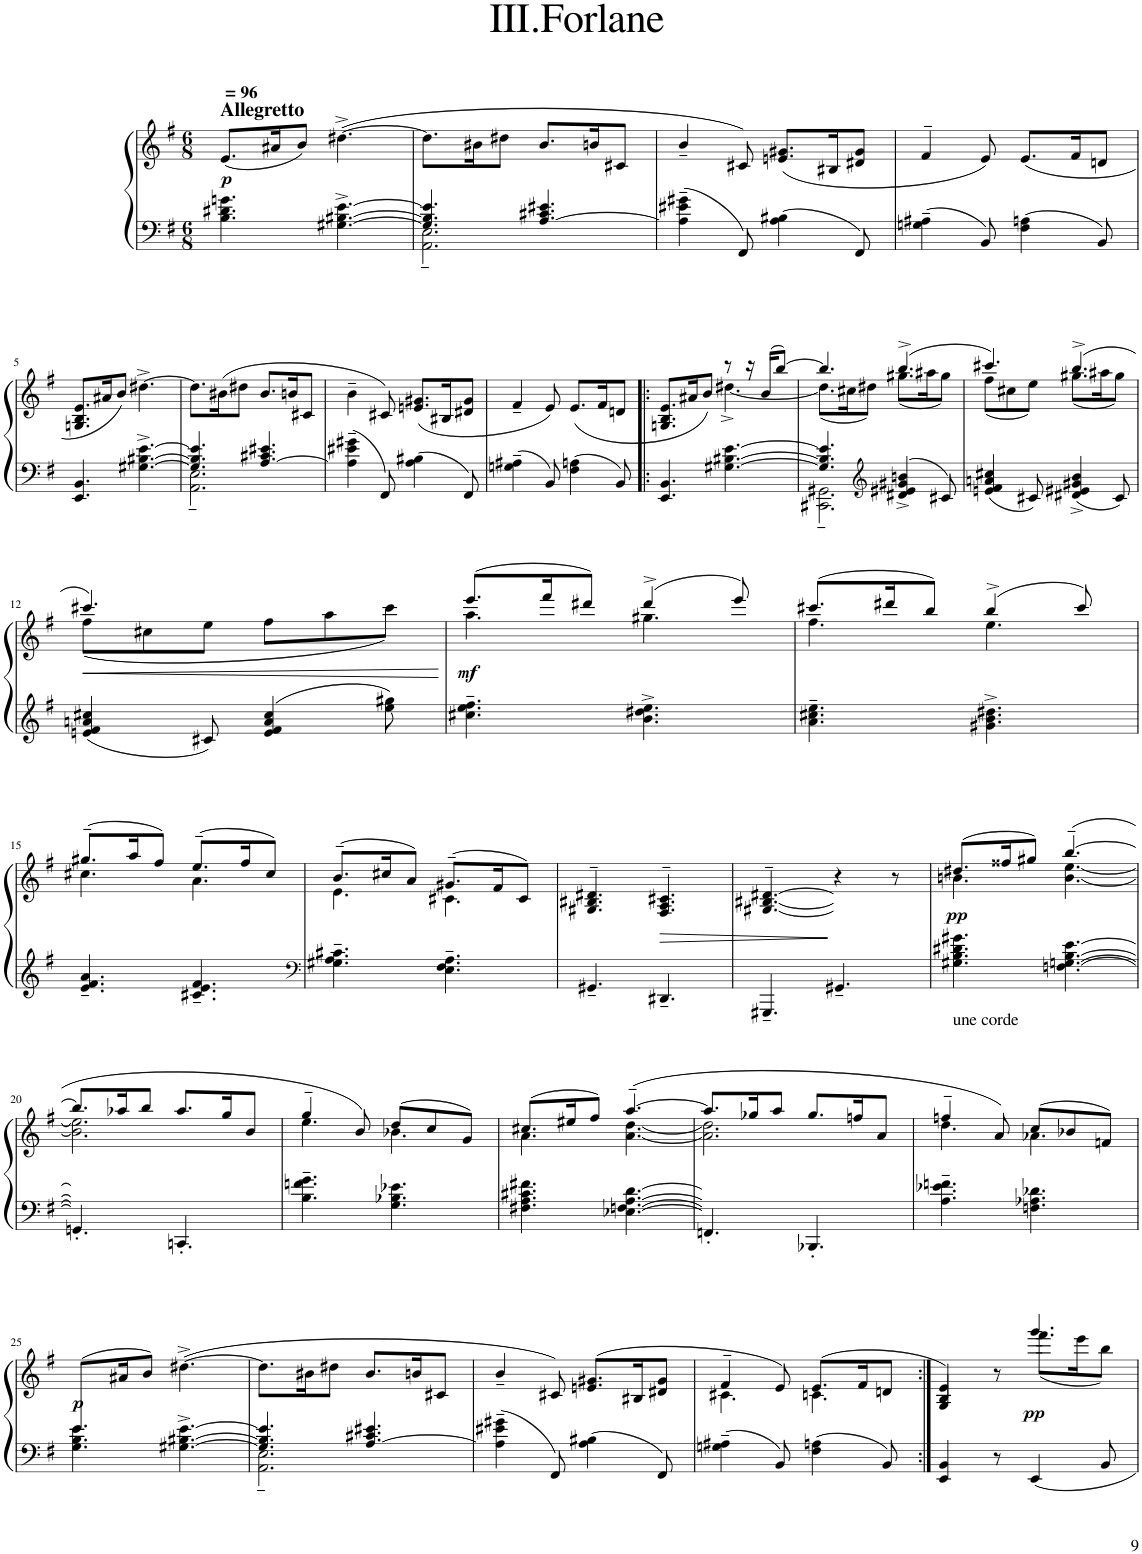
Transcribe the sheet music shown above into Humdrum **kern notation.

**kern	**kern	**dynam
*part1	*part1	*part1
*staff2	*staff1	*staff1/2
*I"Piano	*	*
*I'Pno.	*	*
!!LO:PB:g=z
*clefF4	*clefG2	*
*k[f#]	*k[f#]	*
*M6/8	*M6/8	*
=1	=1	=1
!	!LO:TX:a:B:t=Allegretto	!
!	!LO:TX:a:B:t== 96	!
!	!	!LO:DY:b
4.B\ 4.d#X\ 4.gn\	(8.e/L	p
.	16a#X/K	.
.	8b/J)	.
[4.G#X\^ [4.B#X\^ [4.e\^	([4.dd#X^\	.
=2	=2	=2
*^	*	*
4.G#/] 4.B#/] 4.e/]	2.AA\~ 2.E\~	8.dd#\L]	.
.	.	16b#X\K	.
.	.	8dd#X\J	.
[4.A/ 4.c#X/ 4.e#X/	.	8.b#/L	.
.	.	16bn/K	.
.	.	8c#X/J	.
*v	*v	*	*
=3	=3	=3
4A\]~ 4e#X\~ 4g#X\~	4b~/	.
8FF#/	8c#X/)	.
4A\ 4B#X\	(8.en/ 8.g#X/L	.
.	16B#X/K	.
8FF#/	8d#X/ 8g#/J	.
=4	=4	=4
4Gn\~ 4A#X\~	4f#~>/	.
8BB/	8e/)	.
4F#\ 4An\	(8.e/L	.
.	16f#/K	.
8BB/	8dn/J	.
!!LO:LB:g=z
=5	=5	=5
4.EE/ 4.BB/	8.Gn/ 8.B/ 8.e/L	.
.	16a#X/K	.
.	8b/J)	.
[4.G#X\^ [4.B#X\^ [4.e\^	[4.dd#X^\	.
=6	=6	=6
*^	*	*
4.G#/] 4.B#/] 4.e/]	2.AA\~ 2.E\~	8.dd#\L]	.
.	.	(16b#X\K	.
.	.	8dd#X\J	.
[4.A/ 4.c#X/ 4.e#X/	.	8.b#/L	.
.	.	16bn/K	.
.	.	8c#X/J	.
*v	*v	*	*
=7	=7	=7
4A\]~ 4e#X\~ 4g#X\~	4b~\	.
8FF#/	8c#X/)	.
4A\ 4B#X\	(8.en/ 8.g#X/L	.
.	16B#X/K	.
8FF#/	8d#X/ 8g#/J	.
=8	=8	=8
4Gn\~ 4A#X\~	4f#~/	.
8BB/	8e/)	.
4F#\ 4An\	(8.e/L	.
.	16f#/K	.
8BB/	8dn/J	.
=9!|:	=9!|:	=9!|:
*	*^	*
4.EE/ 4.BB/	8.Gn/ 8.B/ 8.e/L	4.ryy	.
.	16a#X/K	.	.
.	8b/J)	.	.
[4.G#X\ [4.B#X\ [4.e\	8r	[4.dd#X^\	.
.	16r	.	.
.	(16b/KL	.	.
.	[8bb/J)	.	.
=10	=10	=10	=10
*^	*	*	*
4.G#/] 4.B#/] 4.e/]	2.CC#X\~ 2.GG#X\~	4.bb/]	(8.dd#\L]	.
.	.	.	16cc#X\K	.
.	.	.	8dd#X\J)	.
*clefG2	*	*	*	*
4d#X/^< 4e#X/^< 4g#X/^< 4bn/^<	.	(4.bb^/	(8.gg#X\L	.
.	.	.	16aa#X\K	.
8c#X/	.	.	8gg#\J)	.
*v	*v	*	*	*
=11	=11	=11	=11
4en/ 4f#/ 4an/ 4cc#X/	4.ccc#X/)	(8ff#\L	.
.	.	8cc#X\	.
8c#X/	.	8ee\J)	.
4d#X/^ 4e#X/^ 4g#X/^ 4b/^	(4.bb^/	(8.gg#X\L	.
.	.	16aa#X\K	.
8c#/	.	8gg#\J)	.
!!LO:LB:g=z	!!
=12	=12	=12	=12
!	!	!	!LO:HP:b
4en/ 4f#/ 4an/ 4cc#X/	4.ccc#X/)	(8ff#\L	<
.	.	8cc#X\	.
8c#X/	.	8ee\J	.
4e/ 4f#/ 4a/ 4cc#/	4.ryy	8ff#\L	.
.	.	8aa\	.
8ee\ 8gg#X\	.	8ccc#\J)	.
=13	=13	=13	=13
!	!	!	!LO:DY:b
4.cc#X\~ 4.ee\~ 4.ff#\~	(8.eee/L	4.aa\	mf
.	16fff#/K	.	.
.	8ddd#X/J)	.	.
4.b\^ 4.dd#X\^ 4.ee\^	(4ddd#^/	4.gg#X\	.
.	8eee/)	.	.
=14	=14	=14	=14
4.a\~ 4.cc#X\~ 4.ee\~	(8.ccc#X/L	4.ff#\	.
.	16ddd#X/K	.	.
.	8bb/J)	.	.
4.g#X\^ 4.b\^ 4.dd#X\^	(4bb^/	4.ee\	.
.	8ccc#/)	.	.
!!LO:LB:g=z	!!
=15	=15	=15	=15
4.e/~ 4.f#/~ 4.a/~	(8.gg#X~/L	4.cc#X\	.
.	16aa/K	.	.
.	8ff#/J)	.	.
4.c#X/~ 4.e/~ 4.f#/~	(8.ee~/L	4.a\	.
.	16ff#/K	.	.
.	8cc#/J)	.	.
=16	=16	=16	=16
*clefF4	*	*	*
4.G#X\~ 4.A\~ 4.c#X\~	(8.b~/L	4.e\	.
.	16cc#X/K	.	.
.	8a/J)	.	.
4.E\~ 4.F#\~ 4.A\~	(8.g#X~/L	4.c#X\	.
.	16f#/K	.	.
.	8c#/J)	.	.
*	*v	*v	*
=17	=17	=17
4.GG#X~/	4.G#X/~> 4.B#X/~> 4.d#X/~>	.
4.DD#X~/	4.F#/~> 4.A/~> 4.c#X/~>	.
=18	=18	=18
*	*^	*
4.GGG#X~/	[4.G#X/~> [4.B#X/~> [4.d#X/~>	4.ryy	.
4.GG#X~/	4r	4.G#] 4.B#] 4.d#]	[
.	8r	.	.
=19	=19	=19	=19
!LO:TX:b:t=une corde	!	!	!
!	!	!	!LO:DY:b
4.G#X\ 4.B\ 4.d#X\ 4.g#X\	(8.dd#X/L	4.bn\	pp
.	16ff##X/K	.	.
.	8gg#X/J)	.	.
[4.Fn\ [4.Gn\ [4.B\ [4.e\	([4.bb~/	[4.b\ [4.ee\	.
!!LO:LB:g=z	!!
=20	=20	=20	=20
*^	*	*	*
2.F] 2.G] 2.B] 2.e]	4.GGn'</	8.bb/L]	2.b\] 2.ee\]	.
.	.	16aa-X/K	.	.
.	.	8bb/J	.	.
.	4.CCn'</	8.aa-/L	.	.
.	.	16gg/K	.	.
.	.	8b/J	.	.
*v	*v	*	*	*
=21	=21	=21	=21
4.B\~ 4.fn\~ 4.g\~	4gg~/	4.ee\	.
.	8b/)	.	.
4.G\ 4.B-X\ 4.e-X\	(8dd/L	4.b-X\	.
.	8cc/	.	.
.	8g/J)	.	.
=22	=22	=22	=22
4.F#X\ 4.A\ 4.c#X\ 4.f#X\	(8.cc#X/L	4.a\	.
.	16ee#X/K	.	.
.	8ff#/J)	.	.
[4.E-X\ [4.Fn\ [4.A\ [4.d\	([4.aa~/	[4.a\ [4.dd\	.
=23	=23	=23	=23
*^	*	*	*
2.E-] 2.F] 2.A] 2.d]	4.FFn'</	8.aa/L]	2.a\] 2.dd\]	.
.	.	16gg-X/K	.	.
.	.	8aa/J	.	.
.	4.BBB-X'</	8.gg-/L	.	.
.	.	16ffn/K	.	.
.	.	8a/J	.	.
*v	*v	*	*	*
=24	=24	=24	=24
4.A\~ 4.e-X\~ 4.fn\~	4ffn~/	4.dd\	.
.	8a/)	.	.
4.Fn\ 4.A-X\ 4.d-X\	(8cc/L	4.a-X\	.
.	8b-X/	.	.
.	8fn/J)	.	.
*	*v	*v	*
!!LO:LB:g=z
=25	=25	=25
*^	*	*
!	!	!	!LO:DY:b
(8.e/L	4.G\ 4.B\ 4.e\	8.ryy	p
2ryy	.	16a#X/K	.
.	.	8b/J)	.
.	[4.G#X\^ [4.B#X\^ [4.e\^	([4.dd#X^\	.
16ryy	.	.	.
=26	=26	=26	=26
4.G#/] 4.B#/] 4.e/]	2.AA\~ 2.E\~	8.dd#\L]	.
.	.	16b#X\K	.
.	.	8dd#X\J	.
[4.A/ 4.c#X/ 4.e#X/	.	8.b#/L	.
.	.	16bn/K	.
.	.	8c#X/J	.
*v	*v	*	*
=27	=27	=27
4A\]~ 4e#X\~ 4g#X\~	4b~/	.
8FF#/	8c#X/)	.
4A\ 4B#X\	(8.en/ 8.g#X/L	.
.	16B#X/K	.
8FF#/	8d#X/ 8g#/J	.
=28	=28	=28
*	*^	*
4Gn\~ 4A#X\~	4f#~>/	4.c#X\	.
8BB/	8e/)	.	.
4F#\ 4An\	(8.e/L	4.cn\	.
.	16f#/K	.	.
8BB/	8dn/J	.	.
=29:|!	=29:|!	=29:|!	=29:|!
4EE/ 4BB/	4B/ 4e/)	4G/	.
8r	8r	8ryy	.
!	!	!	!LO:DY:b
4EE/	4.ggg/	(8.fff#\L	pp
.	.	16eee\K	.
8BB/	.	8bb\J)	.
*	*v	*v	*
=	=	=
*-	*-	*-
